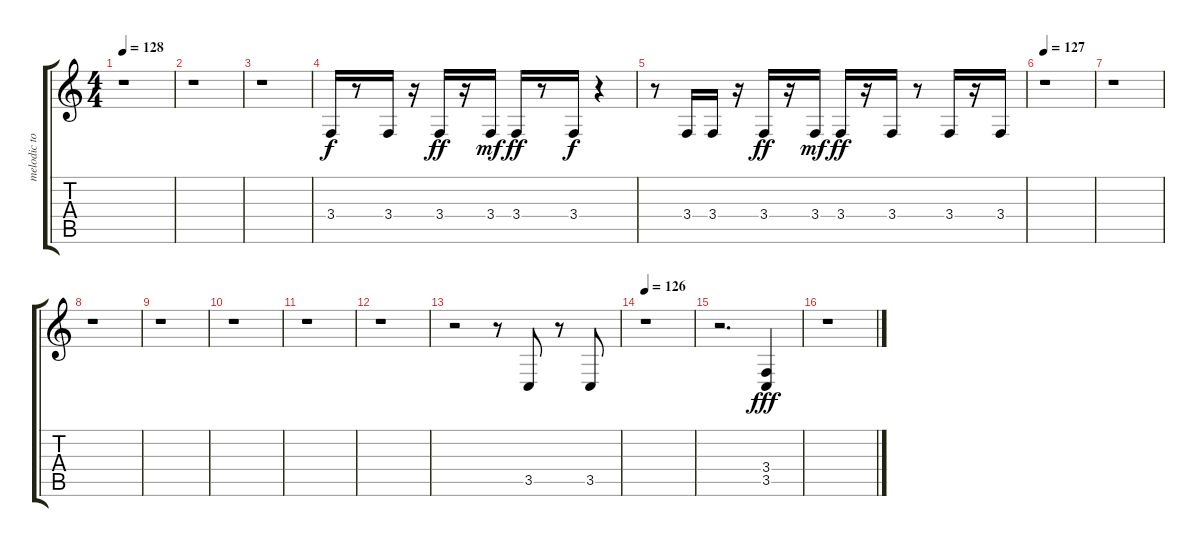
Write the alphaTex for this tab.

\track ("melodic tom" "melodic to") {instrument melodictom}
\staff {score tabs}
\tuning (E4 B3 G3 D3 A2 E2) {hide}
\ts (4 4)
\tempo 128
\clef g2
\ks c
r.1{dy fff} |
r.1 |
r.1 |
3.4.16{dy f} r.8 3.4.16 r.16 3.4.16{dy ff} r.16 3.4.16{dy mf} 3.4.16{dy ff} r.8 3.4.16{dy f} r.4 |
r.8 3.4.16 3.4.16 r.16 3.4.16{dy ff} r.16 3.4.16{dy mf} 3.4.16{dy ff} r.16 3.4.16 r.8 3.4.16 r.16 3.4.16 |
\tempo 127
r.1 |
r.1 |
r.1 |
r.1 |
r.1 |
r.1 |
r.1 |
r.2 r.8 3.5.8 r.8 3.5.8 |
\tempo 126
r.1 |
r.2{d} (3.4 3.5).4{dy fff} |
r.1
